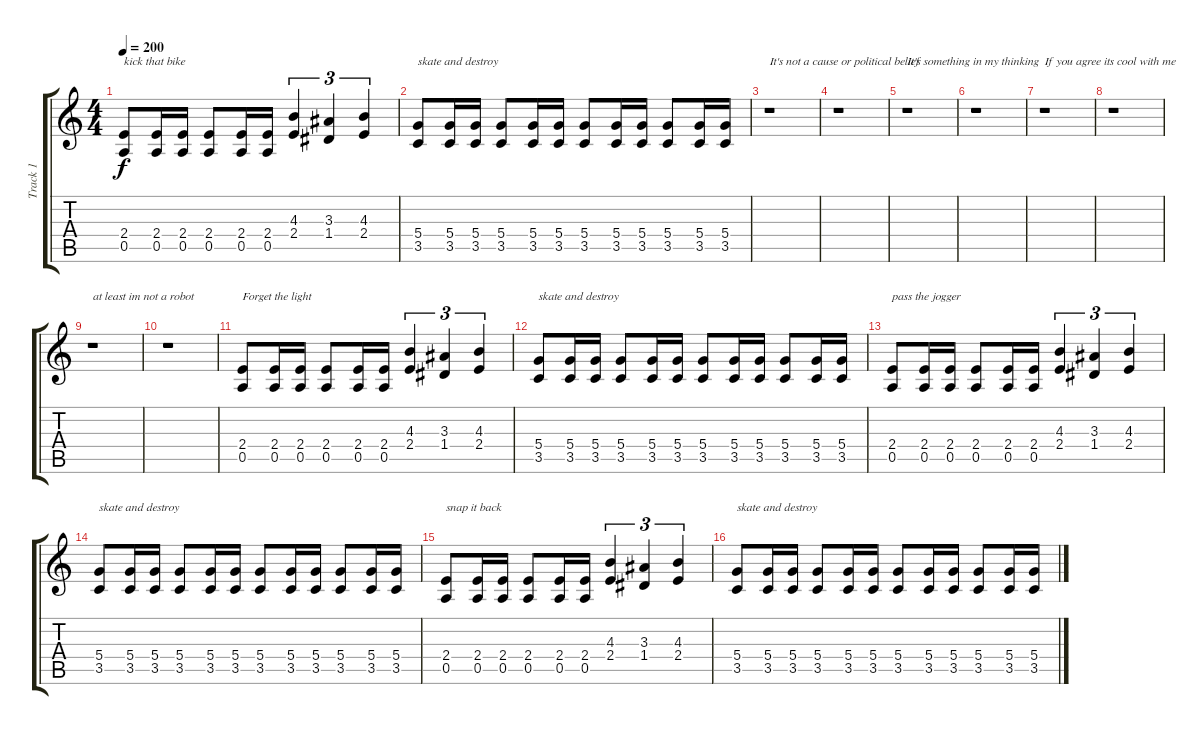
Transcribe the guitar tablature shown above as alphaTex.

\track ("Track 1" "Track 1") {instrument distortionguitar}
\staff {score tabs}
\tuning (E4 B3 G3 D3 A2 E2) {hide}
\ts (4 4)
\tempo 200
\clef g2
\ks c
(2.4 0.5).8{txt "kick that bike" dy f} (2.4 0.5).16 (2.4 0.5).16 (2.4 0.5).8 (2.4 0.5).16 (2.4 0.5).16 (4.3 2.4).4{tu (3 2)} (3.3 1.4).4{tu (3 2)} (4.3 2.4).4{tu (3 2)} |
(5.4 3.5).8{txt "skate and destroy"} (5.4 3.5).16 (5.4 3.5).16 (5.4 3.5).8 (5.4 3.5).16 (5.4 3.5).16 (5.4 3.5).8 (5.4 3.5).16 (5.4 3.5).16 (5.4 3.5).8 (5.4 3.5).16 (5.4 3.5).16 |
r.1{txt "It's not a cause or political belief"} |
r.1 |
r.1{txt "It's something in my thinking"} |
r.1 |
r.1{txt "If you agree its cool with me"} |
r.1 |
r.1{txt "at least im not a robot"} |
r.1 |
(2.4 0.5).8{txt "Forget the light"} (2.4 0.5).16 (2.4 0.5).16 (2.4 0.5).8 (2.4 0.5).16 (2.4 0.5).16 (4.3 2.4).4{tu (3 2)} (3.3 1.4).4{tu (3 2)} (4.3 2.4).4{tu (3 2)} |
(5.4 3.5).8{txt "skate and destroy"} (5.4 3.5).16 (5.4 3.5).16 (5.4 3.5).8 (5.4 3.5).16 (5.4 3.5).16 (5.4 3.5).8 (5.4 3.5).16 (5.4 3.5).16 (5.4 3.5).8 (5.4 3.5).16 (5.4 3.5).16 |
(2.4 0.5).8{txt "pass the jogger"} (2.4 0.5).16 (2.4 0.5).16 (2.4 0.5).8 (2.4 0.5).16 (2.4 0.5).16 (4.3 2.4).4{tu (3 2)} (3.3 1.4).4{tu (3 2)} (4.3 2.4).4{tu (3 2)} |
(5.4 3.5).8{txt "skate and destroy"} (5.4 3.5).16 (5.4 3.5).16 (5.4 3.5).8 (5.4 3.5).16 (5.4 3.5).16 (5.4 3.5).8 (5.4 3.5).16 (5.4 3.5).16 (5.4 3.5).8 (5.4 3.5).16 (5.4 3.5).16 |
(2.4 0.5).8{txt "snap it back"} (2.4 0.5).16 (2.4 0.5).16 (2.4 0.5).8 (2.4 0.5).16 (2.4 0.5).16 (4.3 2.4).4{tu (3 2)} (3.3 1.4).4{tu (3 2)} (4.3 2.4).4{tu (3 2)} |
(5.4 3.5).8{txt "skate and destroy"} (5.4 3.5).16 (5.4 3.5).16 (5.4 3.5).8 (5.4 3.5).16 (5.4 3.5).16 (5.4 3.5).8 (5.4 3.5).16 (5.4 3.5).16 (5.4 3.5).8 (5.4 3.5).16 (5.4 3.5).16
